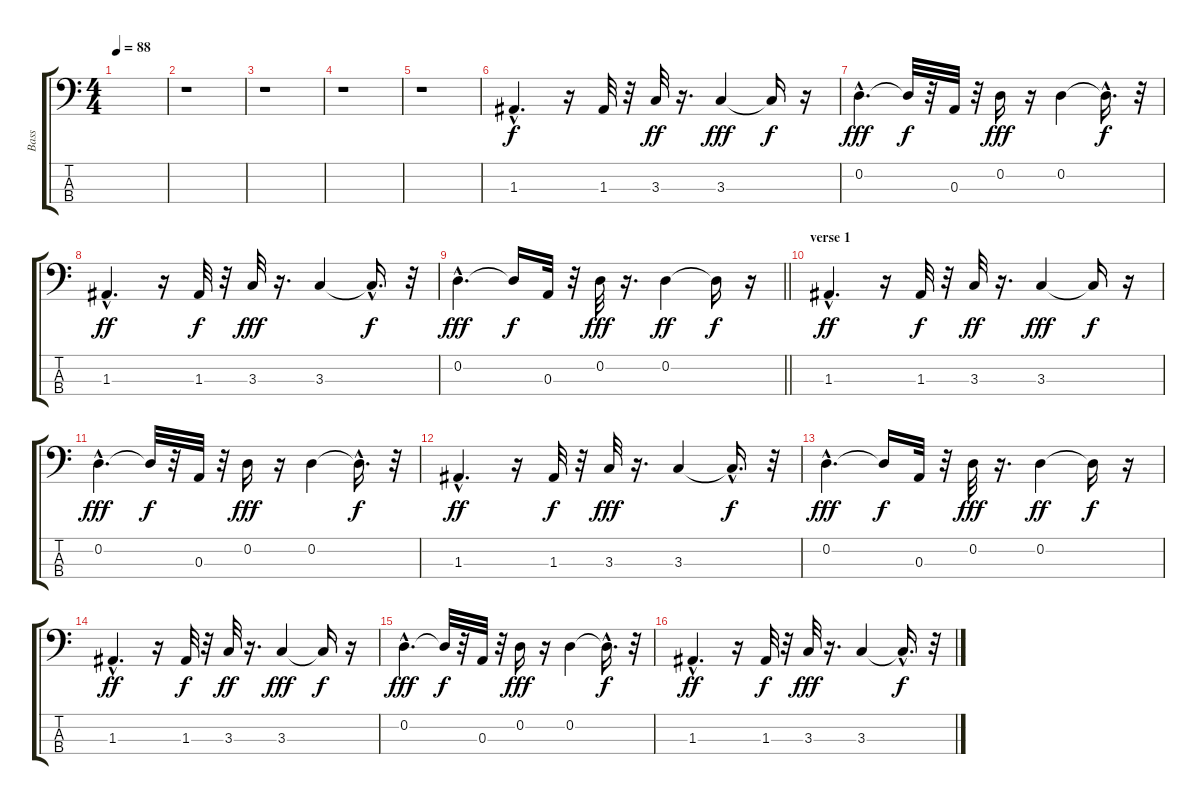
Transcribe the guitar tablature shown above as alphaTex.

\track ("Bass" "Bass") {instrument electricbassfinger}
\staff {score tabs}
\tuning (G2 D2 A1 E1) {hide}
\ts (4 4)
\tempo 88
\clef f4
\ks c
|
r.1 |
r.1 |
r.1 |
r.1 |
1.3{hac}.4{d} r.16 1.3.32{dy f} r.32 3.3.32{dy ff} r.16{d} 3.3.4{dy fff} 3.3{t}.16{dy f} r.16 |
0.2{hac}.4{d dy fff} 0.2{t}.32{dy f} r.32 0.3.32 r.32 0.2.16{dy fff} r.16 0.2.4 0.2{hac t}.16{d dy f} r.32 |
1.3{hac}.4{d dy ff} r.16 1.3.32{dy f} r.32 3.3.32{dy fff} r.16{d} 3.3.4 3.3{hac t}.16{d dy f} r.32 |
\barLineRight lightlight
0.2{hac}.4{d dy fff} 0.2{t}.16{dy f} 0.3.32 r.32 0.2.32{dy fff} r.16{d} 0.2.4{dy ff} 0.2{t}.16{dy f} r.16 |
\section ("" "verse 1")
1.3{hac}.4{d dy ff} r.16 1.3.32{dy f} r.32 3.3.32{dy ff} r.16{d} 3.3.4{dy fff} 3.3{t}.16{dy f} r.16 |
0.2{hac}.4{d dy fff} 0.2{t}.32{dy f} r.32 0.3.32 r.32 0.2.16{dy fff} r.16 0.2.4 0.2{hac t}.16{d dy f} r.32 |
1.3{hac}.4{d dy ff} r.16 1.3.32{dy f} r.32 3.3.32{dy fff} r.16{d} 3.3.4 3.3{hac t}.16{d dy f} r.32 |
0.2{hac}.4{d dy fff} 0.2{t}.16{dy f} 0.3.32 r.32 0.2.32{dy fff} r.16{d} 0.2.4{dy ff} 0.2{t}.16{dy f} r.16 |
1.3{hac}.4{d dy ff} r.16 1.3.32{dy f} r.32 3.3.32{dy ff} r.16{d} 3.3.4{dy fff} 3.3{t}.16{dy f} r.16 |
0.2{hac}.4{d dy fff} 0.2{t}.32{dy f} r.32 0.3.32 r.32 0.2.16{dy fff} r.16 0.2.4 0.2{hac t}.16{d dy f} r.32 |
1.3{hac}.4{d dy ff} r.16 1.3.32{dy f} r.32 3.3.32{dy fff} r.16{d} 3.3.4 3.3{hac t}.16{d dy f} r.32
